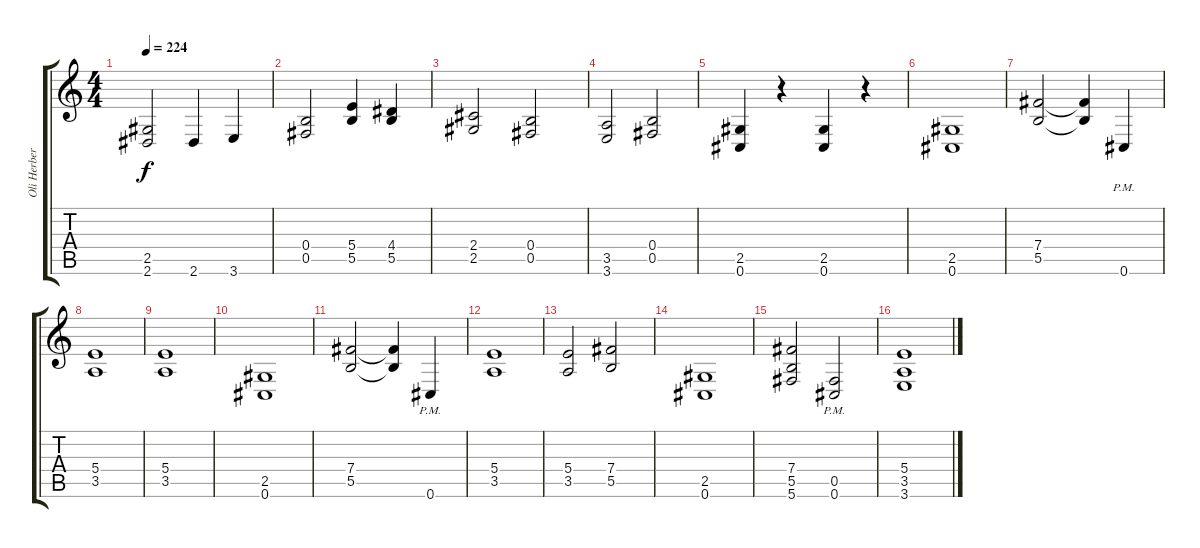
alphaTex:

\track ("Oli Herbert Rhythm" "Oli Herber") {instrument distortionguitar}
\staff {score tabs}
\tuning (Db4 Ab3 E3 B2 Gb2 Db2) {hide}
\ts (4 4)
\tempo 224
\clef g2
\ks c
(2.5 2.6).2{dy f} 2.6.4 3.6.4 |
(0.4 0.5).2 (5.4 5.5).4 (4.4 5.5).4 |
(2.4 2.5).2 (0.4 0.5).2 |
(3.5 3.6).2 (0.4 0.5).2 |
(2.5 0.6).4 r.4 (2.5 0.6).4 r.4 |
(2.5 0.6).1 |
(7.4 5.5).2 (7.4{t} 5.5{t}).4 0.6{pm}.4 |
(5.4 3.5).1 |
(5.4 3.5).1 |
(2.5 0.6).1 |
(7.4 5.5).2 (7.4{t} 5.5{t}).4 0.6{pm}.4 |
(5.4 3.5).1 |
(5.4 3.5).2 (7.4 5.5).2 |
(2.5 0.6).1 |
(7.4 5.5 5.6).2 (0.5 0.6{pm}).2 |
(5.4 3.5 3.6).1
